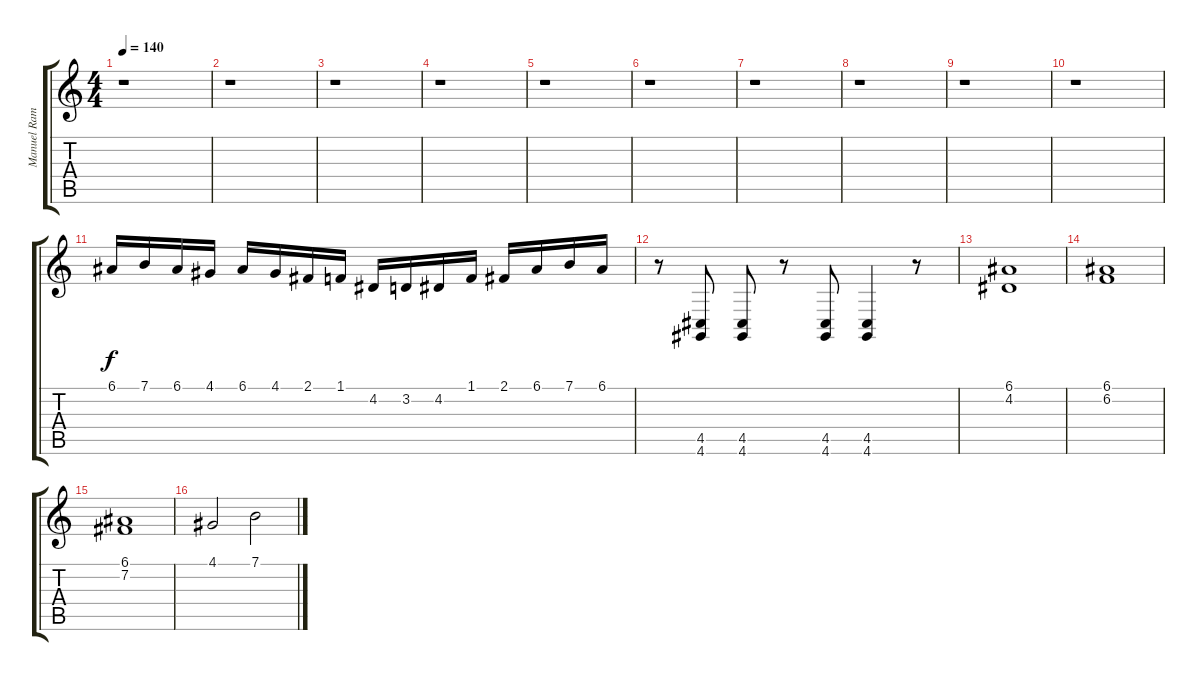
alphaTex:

\track ("Manuel Ramil" "Manuel Ram") {instrument stringensemble1}
\staff {score tabs}
\tuning (E4 B3 G3 D3 A2 E2) {hide}
\ts (4 4)
\tempo 140
\clef g2
\ks c
r.1{dy f} |
r.1 |
r.1 |
r.1 |
r.1 |
r.1 |
r.1 |
r.1 |
r.1 |
r.1 |
6.1.16 7.1.16{volume 9} 6.1.16 4.1.16 6.1.16 4.1.16 2.1.16 1.1.16 4.2.16 3.2.16 4.2.16 1.1.16 2.1.16 6.1.16 7.1.16 6.1.16 |
r.8 (4.5 4.6).8 (4.5 4.6).8 r.8 (4.5 4.6).8 (4.5 4.6).4 r.8 |
(6.1 4.2).1{volume 8} |
(6.1 6.2).1 |
(6.1 7.2).1 |
4.1.2 7.1.2
